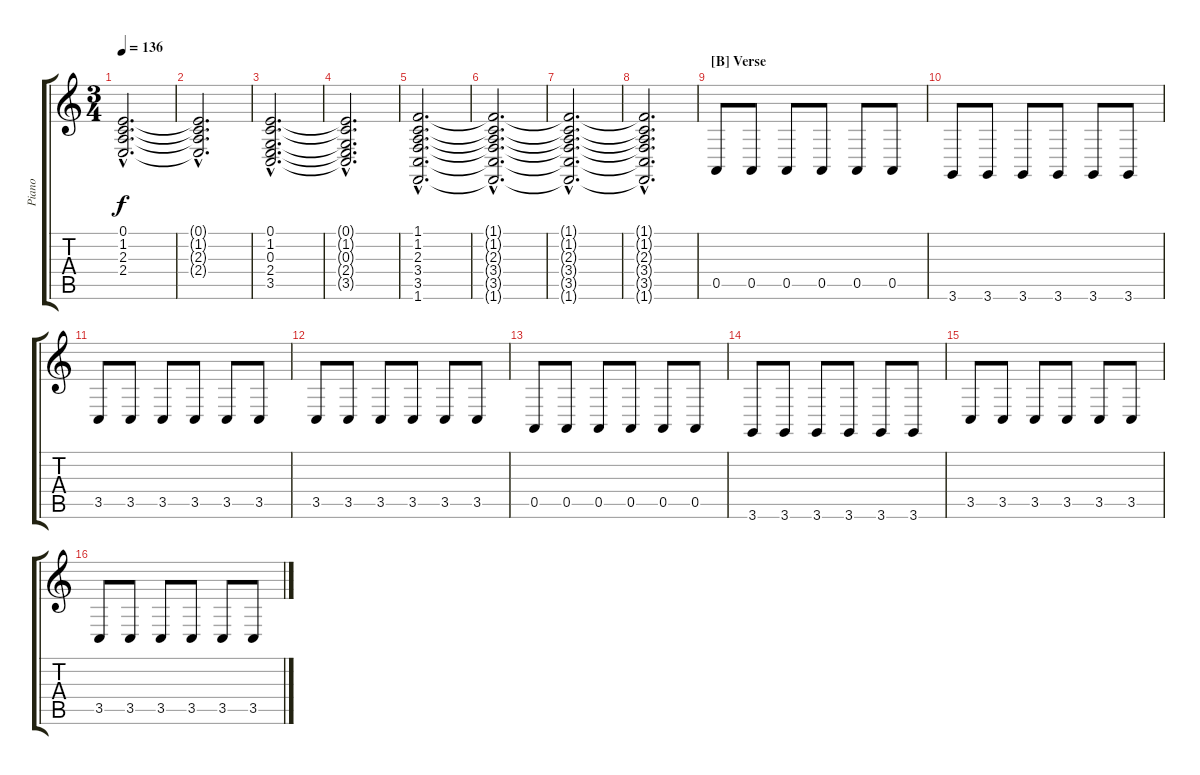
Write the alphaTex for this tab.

\track ("Piano" "Piano") {instrument acousticgrandpiano}
\staff {score tabs}
\tuning (E4 B3 G3 D3 A2 E2) {hide}
\ts (3 4)
\tempo 136
\clef g2
\ks aminor
(0.1{hac} 1.2{hac} 2.3{hac} 2.4{hac}).2{d dy f} |
(0.1{hac t} 1.2{hac t} 2.3{hac t} 2.4{hac t}).2{d} |
(0.1{hac} 1.2{hac} 0.3{hac} 2.4{hac} 3.5{hac}).2{d} |
(0.1{hac t} 1.2{hac t} 0.3{hac t} 2.4{hac t} 3.5{hac t}).2{d} |
(1.1{hac} 1.2{hac} 2.3{hac} 3.4{hac} 3.5{hac} 1.6{hac}).2{d} |
(1.1{hac t} 1.2{hac t} 2.3{hac t} 3.4{hac t} 3.5{hac t} 1.6{hac t}).2{d} |
(1.1{hac t} 1.2{hac t} 2.3{hac t} 3.4{hac t} 3.5{hac t} 1.6{hac t}).2{d} |
(1.1{hac t} 1.2{hac t} 2.3{hac t} 3.4{hac t} 3.5{hac t} 1.6{hac t}).2{d} |
\section ("" "[B] Verse")
0.5.8 0.5.8 0.5.8 0.5.8 0.5.8 0.5.8 |
3.6.8 3.6.8 3.6.8 3.6.8 3.6.8 3.6.8 |
3.5.8 3.5.8 3.5.8 3.5.8 3.5.8 3.5.8 |
3.5.8 3.5.8 3.5.8 3.5.8 3.5.8 3.5.8 |
0.5.8 0.5.8 0.5.8 0.5.8 0.5.8 0.5.8 |
3.6.8 3.6.8 3.6.8 3.6.8 3.6.8 3.6.8 |
3.5.8 3.5.8 3.5.8 3.5.8 3.5.8 3.5.8 |
3.5.8 3.5.8 3.5.8 3.5.8 3.5.8 3.5.8
